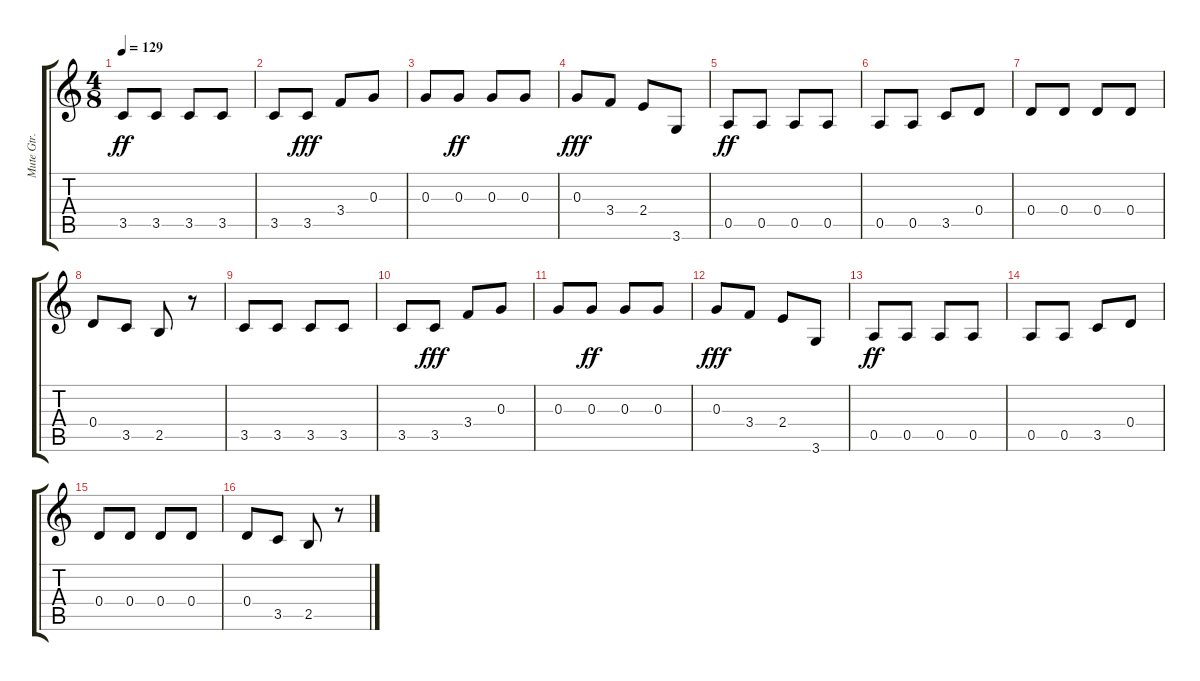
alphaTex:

\track ("Mute Gtr." "Mute Gtr.") {instrument electricguitarmuted}
\staff {score tabs}
\tuning (E4 B3 G3 D3 A2 E2) {hide}
\ts (4 8)
\tempo 129
\clef g2
\ks c
3.5.8{dy ff} 3.5.8 3.5.8 3.5.8 |
3.5.8 3.5.8{dy fff} 3.4.8 0.3.8 |
0.3.8 0.3.8{dy ff} 0.3.8 0.3.8 |
0.3.8{dy fff} 3.4.8 2.4.8 3.6.8 |
0.5.8{dy ff} 0.5.8 0.5.8 0.5.8 |
0.5.8 0.5.8 3.5.8 0.4.8 |
0.4.8 0.4.8 0.4.8 0.4.8 |
0.4.8 3.5.8 2.5.8 r.8 |
3.5.8 3.5.8 3.5.8 3.5.8 |
3.5.8 3.5.8{dy fff} 3.4.8 0.3.8 |
0.3.8 0.3.8{dy ff} 0.3.8 0.3.8 |
0.3.8{dy fff} 3.4.8 2.4.8 3.6.8 |
0.5.8{dy ff} 0.5.8 0.5.8 0.5.8 |
0.5.8 0.5.8 3.5.8 0.4.8 |
0.4.8 0.4.8 0.4.8 0.4.8 |
0.4.8 3.5.8 2.5.8 r.8
